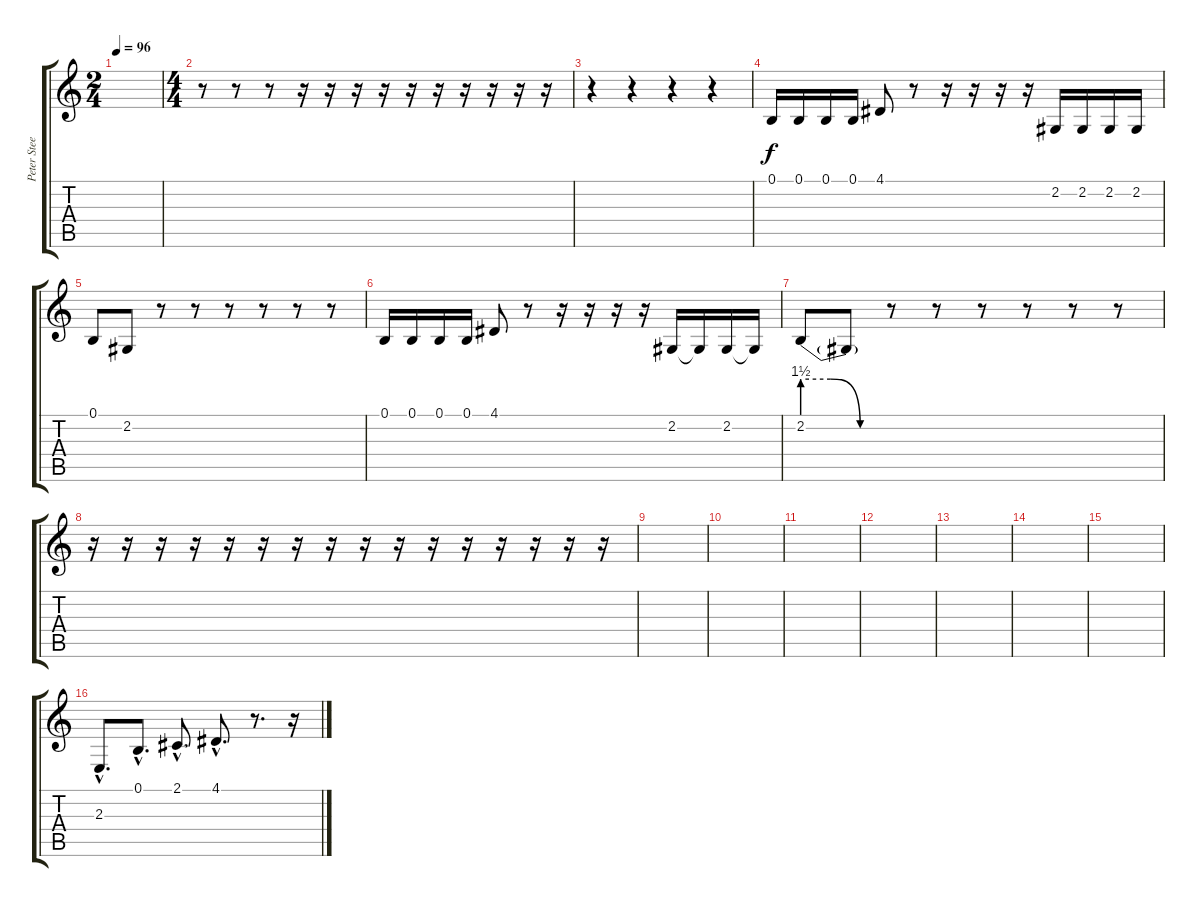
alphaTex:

\track ("Peter Steele - Vocals" "Peter Stee") {instrument flute}
\staff {score tabs}
\tuning (B3 Gb3 D3 A2 E2 B1) {hide}
\ts (2 4)
\tempo 96
\clef g2
\ks c
|
\ts (4 4)
r.8 r.8 r.8 r.16 r.16 r.16 r.16 r.16 r.16 r.16 r.16 r.16 r.16 |
r.4 r.4 r.4 r.4 |
0.1.16 0.1.16 0.1.16 0.1.16 4.1.8 r.8 r.16 r.16 r.16 r.16 2.2.16 2.2.16 2.2.16 2.2.16 |
0.1.8 2.2.8 r.8 r.8 r.8 r.8 r.8 r.8 |
0.1.16 0.1.16 0.1.16 0.1.16 4.1.8 r.8 r.16 r.16 r.16 r.16 2.2.16 2.2{t}.16 2.2.16 2.2{t}.16 |
2.2{be (custom 0 6 20 6 41 0 60 0)}.8 2.2{t}.8 r.8 r.8 r.8 r.8 r.8 r.8 |
r.16 r.16 r.16 r.16 r.16 r.16 r.16 r.16 r.16 r.16 r.16 r.16 r.16 r.16 r.16 r.16 |
|
|
|
|
|
|
|
2.3{hac}.8{d} 0.1{hac}.8{d} 2.1{hac}.8{d} 4.1{hac}.8{d} r.8{d} r.16
